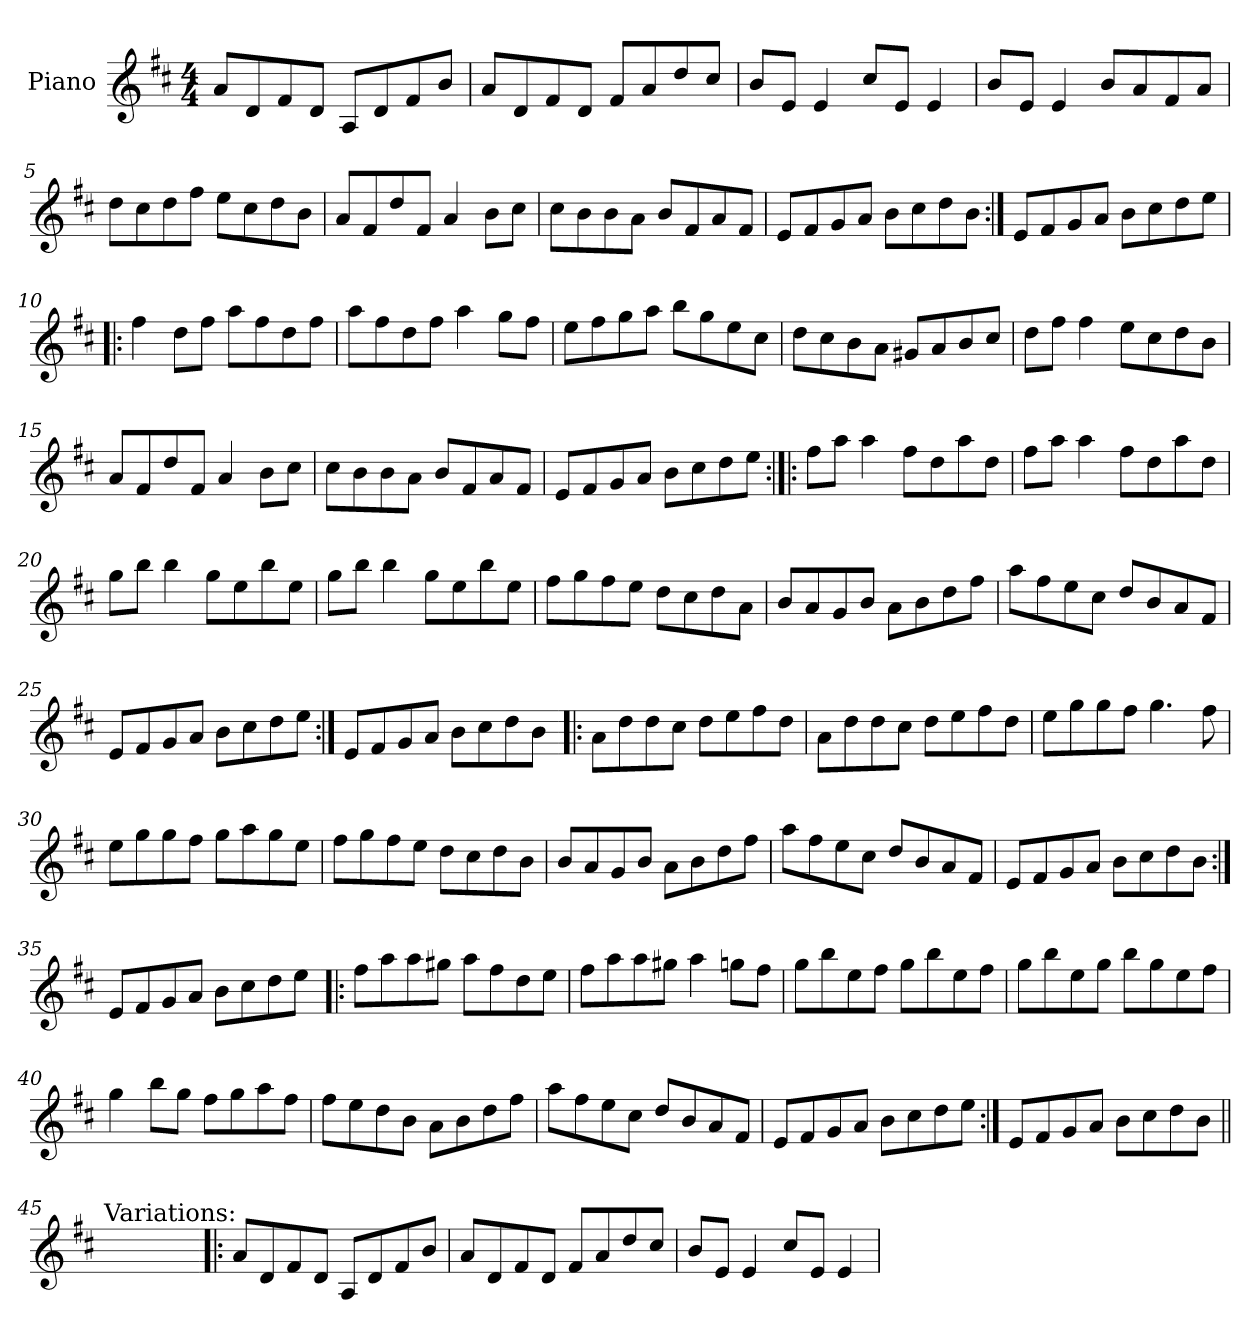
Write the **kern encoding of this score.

**kern
*part1
*staff1
*I"Piano
*I'Pno
*clefG2
*k[f#c#]
*D:
*M4/4
=1
8a/L
8d/
8f#/
8d/J
8A/L
8d/
8f#/
8b/J
=2
8a/L
8d/
8f#/
8d/J
8f#/L
8a/
8dd/
8cc#/J
=3
8b/L
8e/J
4e/
8cc#/L
8e/J
4e/
=4
8b/L
8e/J
4e/
8b/L
8a/
8f#/
8a/J
!!LO:LB:g=z
=5
8dd\L
8cc#\
8dd\
8ff#\J
8ee\L
8cc#\
8dd\
8b\J
=6
8a/L
8f#/
8dd/
8f#/J
4a/
8b\L
8cc#\J
=7
8cc#\L
8b\
8b\
8a\J
8b/L
8f#/
8a/
8f#/J
=8
8e/L
8f#/
8g/
8a/J
8b\L
8cc#\
8dd\
8b\J
!!LO:LB:g=z
=9:|!
8e/L
8f#/
8g/
8a/J
8b\L
8cc#\
8dd\
8ee\J
=10!|:
4ff#\
8dd\L
8ff#\J
8aa\L
8ff#\
8dd\
8ff#\J
=11
8aa\L
8ff#\
8dd\
8ff#\J
4aa\
8gg\L
8ff#\J
=12
8ee\L
8ff#\
8gg\
8aa\J
8bb\L
8gg\
8ee\
8cc#\J
!!LO:LB:g=z
=13
8dd\L
8cc#\
8b\
8a\J
8g#X/L
8a/
8b/
8cc#/J
=14
8dd\L
8ff#\J
4ff#\
8ee\L
8cc#\
8dd\
8b\J
=15
8a/L
8f#/
8dd/
8f#/J
4a/
8b\L
8cc#\J
=16
8cc#\L
8b\
8b\
8a\J
8b/L
8f#/
8a/
8f#/J
!!LO:LB:g=z
=17
8e/L
8f#/
8g/
8a/J
8b\L
8cc#\
8dd\
8ee\J
=18:|!|:
8ff#\L
8aa\J
4aa\
8ff#\L
8dd\
8aa\
8dd\J
=19
8ff#\L
8aa\J
4aa\
8ff#\L
8dd\
8aa\
8dd\J
=20
8gg\L
8bb\J
4bb\
8gg\L
8ee\
8bb\
8ee\J
!!LO:LB:g=z
=21
8gg\L
8bb\J
4bb\
8gg\L
8ee\
8bb\
8ee\J
=22
8ff#\L
8gg\
8ff#\
8ee\J
8dd\L
8cc#\
8dd\
8a\J
=23
8b/L
8a/
8g/
8b/J
8a\L
8b\
8dd\
8ff#\J
=24
8aa\L
8ff#\
8ee\
8cc#\J
8dd/L
8b/
8a/
8f#/J
!!LO:LB:g=z
=25
8e/L
8f#/
8g/
8a/J
8b\L
8cc#\
8dd\
8ee\J
=26:|!
8e/L
8f#/
8g/
8a/J
8b\L
8cc#\
8dd\
8b\J
=27!|:
8a\L
8dd\
8dd\
8cc#\J
8dd\L
8ee\
8ff#\
8dd\J
=28
8a\L
8dd\
8dd\
8cc#\J
8dd\L
8ee\
8ff#\
8dd\J
!!LO:LB:g=z
=29
8ee\L
8gg\
8gg\
8ff#\J
4.gg\
8ff#\
=30
8ee\L
8gg\
8gg\
8ff#\J
8gg\L
8aa\
8gg\
8ee\J
=31
8ff#\L
8gg\
8ff#\
8ee\J
8dd\L
8cc#\
8dd\
8b\J
=32
8b/L
8a/
8g/
8b/J
8a\L
8b\
8dd\
8ff#\J
!!LO:LB:g=z
=33
8aa\L
8ff#\
8ee\
8cc#\J
8dd/L
8b/
8a/
8f#/J
=34
8e/L
8f#/
8g/
8a/J
8b\L
8cc#\
8dd\
8b\J
=35:|!
8e/L
8f#/
8g/
8a/J
8b\L
8cc#\
8dd\
8ee\J
=36!|:
8ff#\L
8aa\
8aa\
8gg#X\J
8aa\L
8ff#\
8dd\
8ee\J
!!LO:LB:g=z
=37
8ff#\L
8aa\
8aa\
8gg#X\J
4aa\
8ggn\L
8ff#\J
=38
8gg\L
8bb\
8ee\
8ff#\J
8gg\L
8bb\
8ee\
8ff#\J
=39
8gg\L
8bb\
8ee\
8gg\J
8bb\L
8gg\
8ee\
8ff#\J
=40
4gg\
8bb\L
8gg\J
8ff#\L
8gg\
8aa\
8ff#\J
!!LO:LB:g=z
=41
8ff#\L
8ee\
8dd\
8b\J
8a\L
8b\
8dd\
8ff#\J
=42
8aa\L
8ff#\
8ee\
8cc#\J
8dd/L
8b/
8a/
8f#/J
=43
8e/L
8f#/
8g/
8a/J
8b\L
8cc#\
8dd\
8ee\J
=44:|!
8e/L
8f#/
8g/
8a/J
8b\L
8cc#\
8dd\
8b\J
=45||
!LO:TX:a:t=Variations&colon;
1ryy
!!LO:PB:g=z
=46!|:
8a/L
8d/
8f#/
8d/J
8A/L
8d/
8f#/
8b/J
=47
8a/L
8d/
8f#/
8d/J
8f#/L
8a/
8dd/
8cc#/J
=48
8b/L
8e/J
4e/
8cc#/L
8e/J
4e/
=
*-
